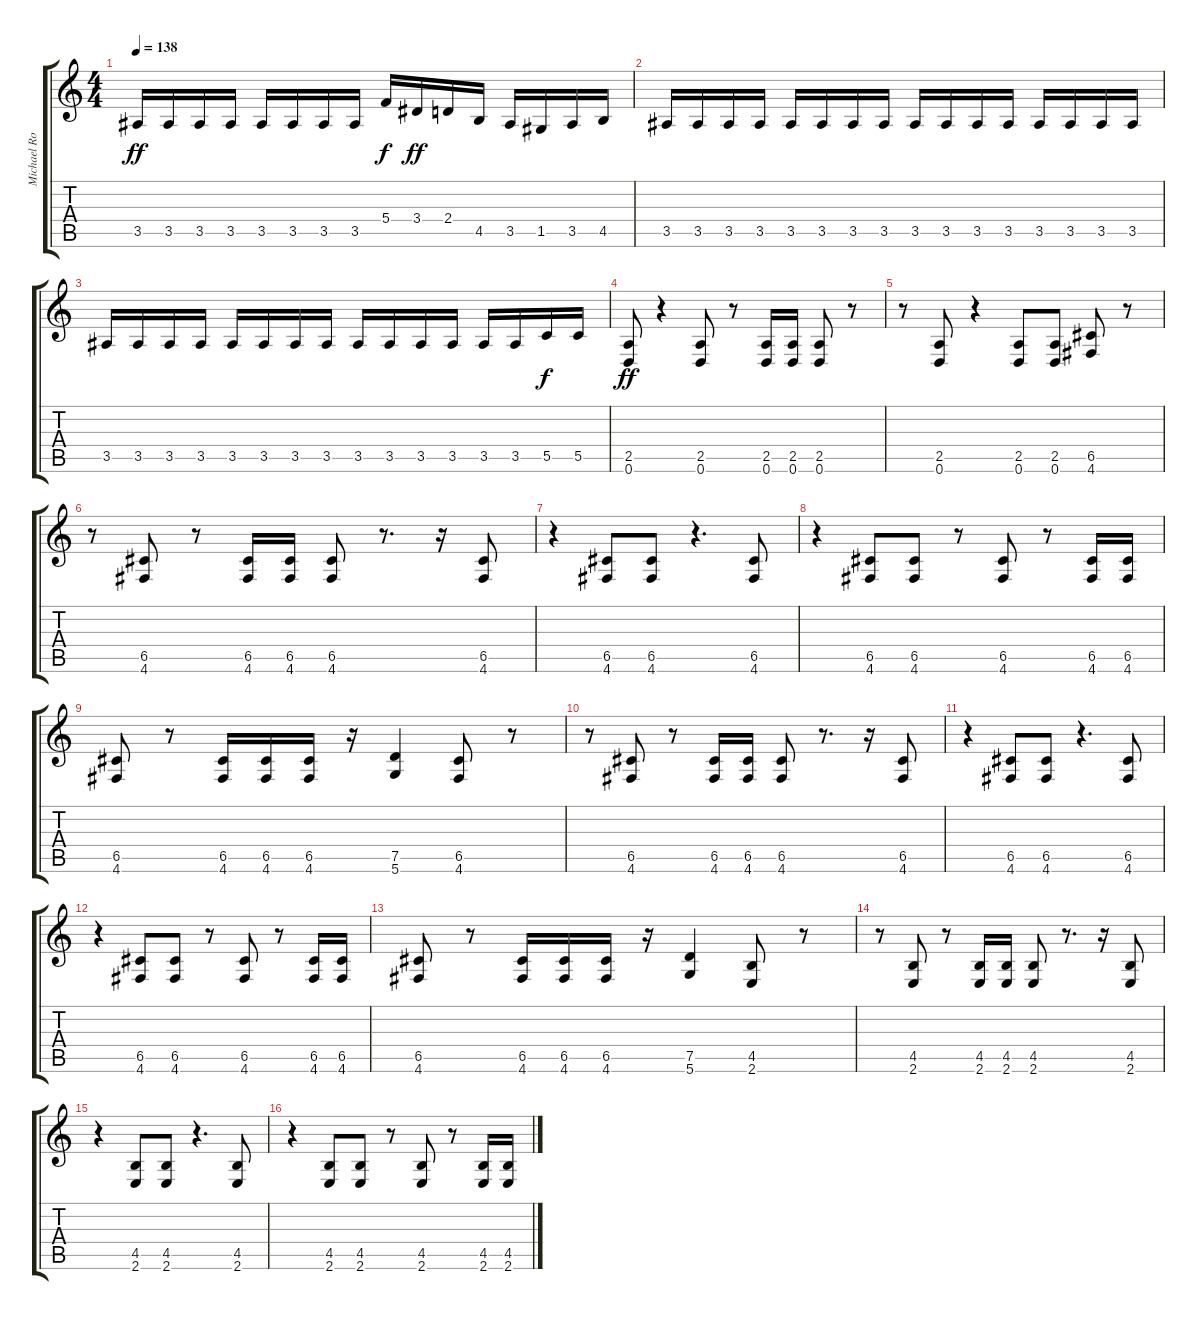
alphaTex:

\track ("Michael Romeo" "Michael Ro") {instrument distortionguitar}
\staff {score tabs}
\tuning (D4 A3 F3 C3 G2 D2) {hide}
\ts (4 4)
\tempo 138
\clef g2
\ks c
3.5.16{dy ff} 3.5.16 3.5.16 3.5.16 3.5.16 3.5.16 3.5.16 3.5.16 5.4.16{dy f} 3.4.16{dy ff} 2.4.16 4.5.16 3.5.16 1.5.16 3.5.16 4.5.16 |
3.5.16 3.5.16 3.5.16 3.5.16 3.5.16 3.5.16 3.5.16 3.5.16 3.5.16 3.5.16 3.5.16 3.5.16 3.5.16 3.5.16 3.5.16 3.5.16 |
3.5.16 3.5.16 3.5.16 3.5.16 3.5.16 3.5.16 3.5.16 3.5.16 3.5.16 3.5.16 3.5.16 3.5.16 3.5.16 3.5.16 5.5.16{dy f} 5.5.16 |
(2.5 0.6).8{dy ff} r.4 (2.5 0.6).8 r.8 (2.5 0.6).16 (2.5 0.6).16 (2.5 0.6).8 r.8 |
r.8 (2.5 0.6).8 r.4 (2.5 0.6).8 (2.5 0.6).8 (6.5 4.6).8 r.8 |
r.8 (6.5 4.6).8 r.8 (6.5 4.6).16 (6.5 4.6).16 (6.5 4.6).8 r.8{d} r.16 (6.5 4.6).8 |
r.4 (6.5 4.6).8 (6.5 4.6).8 r.4{d} (6.5 4.6).8 |
r.4 (6.5 4.6).8 (6.5 4.6).8 r.8 (6.5 4.6).8 r.8 (6.5 4.6).16 (6.5 4.6).16 |
(6.5 4.6).8 r.8 (6.5 4.6).16 (6.5 4.6).16 (6.5 4.6).16 r.16 (7.5 5.6).4 (6.5 4.6).8 r.8 |
r.8 (6.5 4.6).8 r.8 (6.5 4.6).16 (6.5 4.6).16 (6.5 4.6).8 r.8{d} r.16 (6.5 4.6).8 |
r.4 (6.5 4.6).8 (6.5 4.6).8 r.4{d} (6.5 4.6).8 |
r.4 (6.5 4.6).8 (6.5 4.6).8 r.8 (6.5 4.6).8 r.8 (6.5 4.6).16 (6.5 4.6).16 |
(6.5 4.6).8 r.8 (6.5 4.6).16 (6.5 4.6).16 (6.5 4.6).16 r.16 (7.5 5.6).4 (4.5 2.6).8 r.8 |
r.8 (4.5 2.6).8 r.8 (4.5 2.6).16 (4.5 2.6).16 (4.5 2.6).8 r.8{d} r.16 (4.5 2.6).8 |
r.4 (4.5 2.6).8 (4.5 2.6).8 r.4{d} (4.5 2.6).8 |
r.4 (4.5 2.6).8 (4.5 2.6).8 r.8 (4.5 2.6).8 r.8 (4.5 2.6).16 (4.5 2.6).16
